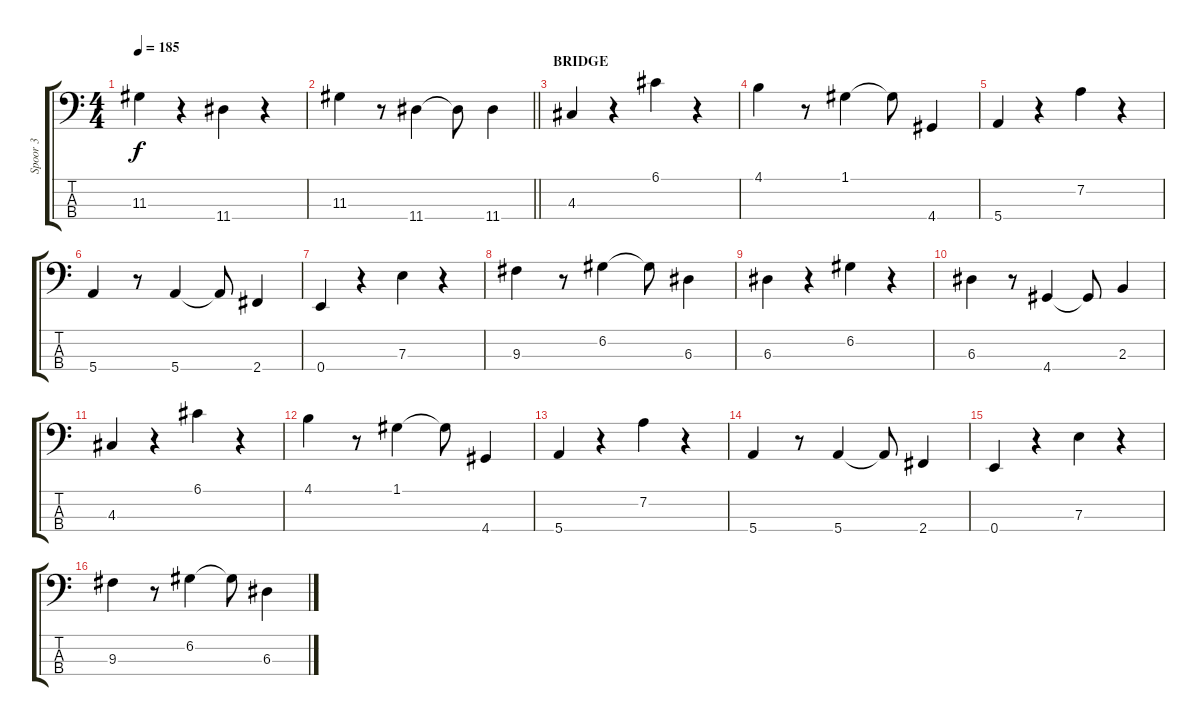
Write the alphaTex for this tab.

\track ("Spoor 3" "Spoor 3") {instrument electricbassfinger}
\staff {score tabs}
\tuning (G2 D2 A1 E1) {hide}
\ts (4 4)
\tempo 185
\clef f4
\ks c
11.3.4{dy f} r.4 11.4.4 r.4 |
\barLineRight lightlight
11.3.4 r.8 11.4.4 11.4{t}.8 11.4.4 |
\section ("" "BRIDGE")
4.3.4 r.4 6.1.4 r.4 |
4.1.4 r.8 1.1.4 1.1{t}.8 4.4.4 |
5.4.4 r.4 7.2.4 r.4 |
5.4.4 r.8 5.4.4 5.4{t}.8 2.4.4 |
0.4.4 r.4 7.3.4 r.4 |
9.3.4 r.8 6.2.4 6.2{t}.8 6.3.4 |
6.3.4 r.4 6.2.4 r.4 |
6.3.4 r.8 4.4.4 4.4{t}.8 2.3.4 |
4.3.4 r.4 6.1.4 r.4 |
4.1.4 r.8 1.1.4 1.1{t}.8 4.4.4 |
5.4.4 r.4 7.2.4 r.4 |
5.4.4 r.8 5.4.4 5.4{t}.8 2.4.4 |
0.4.4 r.4 7.3.4 r.4 |
9.3.4 r.8 6.2.4 6.2{t}.8 6.3.4
